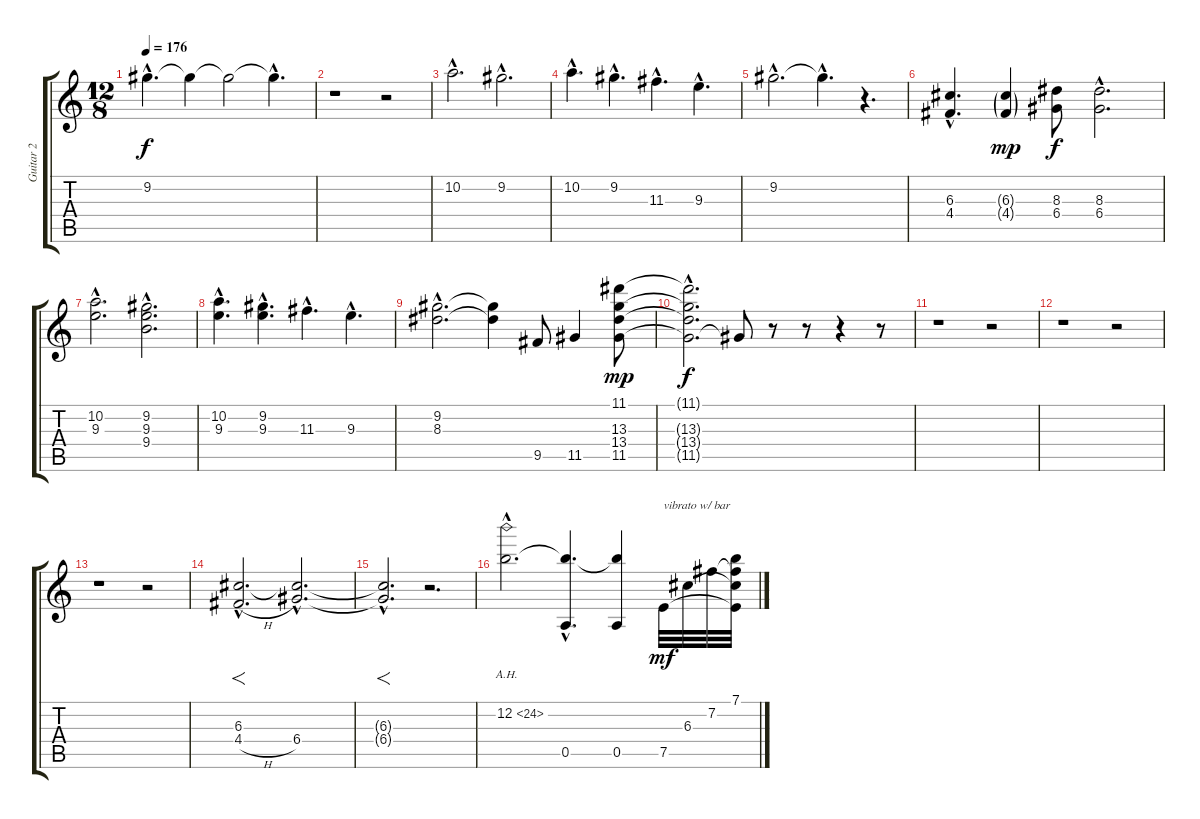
\track ("Guitar 2" "Guitar 2") {instrument overdrivenguitar}
\staff {score tabs}
\tuning (E4 B3 G3 D3 A2 E2) {hide}
\ts (12 8)
\tempo 176
\clef g2
\ks c
9.2{hac}.4{d dy f} 9.2{t}.4 9.2{t}.2 9.2{hac t}.4{d} |
r.1 r.2 |
10.2{hac}.2{d} 9.2{hac}.2{d} |
10.2{hac}.4{d} 9.2{hac}.4{d} 11.3{hac}.4{d} 9.3{hac}.4{d} |
9.2{hac}.2{d} 9.2{hac t}.4{d} r.4{d} |
(6.3{hac} 4.4{hac}).4{d} (6.3{g} 4.4{g}).4{dy mp} (8.3 6.4).8{dy f} (8.3{hac} 6.4{hac}).2{d} |
(10.2{hac} 9.3{hac}).2{d} (9.2{hac} 9.3{hac} 9.4{hac}).2{d} |
(10.2{hac} 9.3{hac}).4{d} (9.2{hac} 9.3{hac}).4{d} 11.3{hac}.4{d} 9.3{hac}.4{d} |
(9.2{hac} 8.3{hac}).2{d} (9.2{t} 8.3{t}).4 9.5.8 11.5.4 (11.1 13.3 13.4 11.5).8{dy mp} |
(11.1{hac t} 13.3{hac t} 13.4{hac t} 11.5{hac t}).2{d dy f} 11.5{t}.8 r.8 r.8 r.4 r.8 |
r.1 r.2 |
r.1 r.2 |
r.1 r.2 |
(6.3{hac} 4.4{h hac}).2{f d} (6.3{hac t} 6.4{hac}).2{d} |
(6.3{hac t} 6.4{hac t}).2{f d} r.2{d} |
12.2{ah 12 hac}.2{d volume 16 instrument acousticguitarsteel} (12.2{hac t} 0.5{hac}).4{d} (12.2{t} 0.5).4 7.5.32{txt "vibrato w/ bar" dy mf} 6.3.32 7.2.32 (7.1 7.2{t} 6.3{t} 7.5{t}).32
